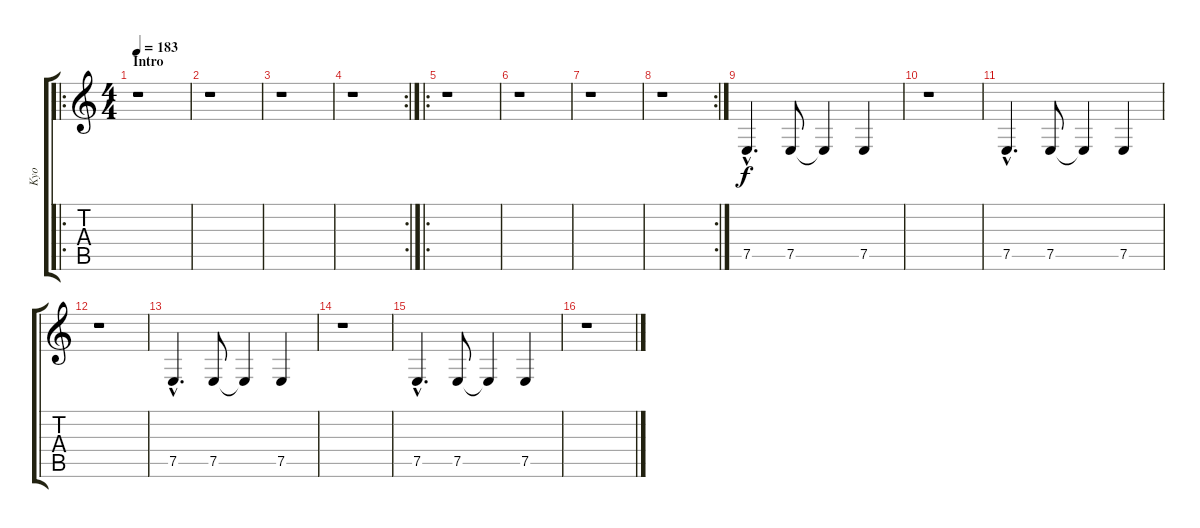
\track ("Kyo" "Kyo") {instrument sopranosax}
\staff {score tabs}
\tuning (E4 B3 G3 D3 A2 E2) {hide}
\ro
\ts (4 4)
\section ("" "Intro")
\tempo 183
\clef g2
\ks c
r.1{dy f instrument sopranosax} |
r.1 |
r.1 |
\rc 2
r.1 |
\ro
r.1 |
r.1 |
r.1 |
\rc 2
r.1 |
7.5{hac}.4{d volume 16} 7.5.8 7.5{t}.4 7.5.4 |
r.1 |
7.5{hac}.4{d} 7.5.8 7.5{t}.4 7.5.4 |
r.1 |
7.5{hac}.4{d} 7.5.8 7.5{t}.4 7.5.4 |
r.1 |
7.5{hac}.4{d} 7.5.8 7.5{t}.4 7.5.4 |
r.1
